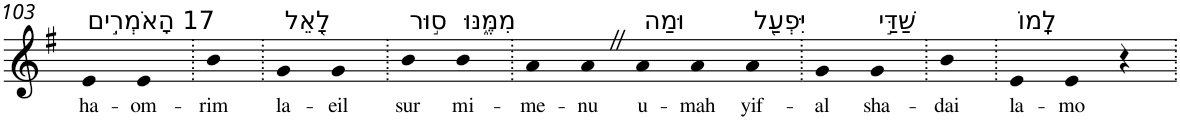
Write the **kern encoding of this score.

**kern	**text
*part1	*part1
*staff1	*staff1
*I"Piano	*
*I'Pno	*
!!LO:PB:g=z
*clefG2	*
*k[f#]	*
*G:	*
=103	=103
!LO:TX:a:t=17 הָאֹמְרִ֣ים	!
!	!LO:LY:b
4e	ha-
!	!LO:LY:b
4e	-om-
=104.	=104.
!	!LO:LY:b
4b	-rim
=105.	=105.
!LO:TX:a:t=לָ֭אֵל	!
!	!LO:LY:b
4g	la-
!	!LO:LY:b
4g	-eil
=106.	=106.
!LO:TX:a:t=ס֣וּר	!
!	!LO:LY:b
4b	sur
!LO:TX:a:t=מִמֶּ֑נּוּ	!
!	!LO:LY:b
4b	mi-
=107.	=107.
!	!LO:LY:b
4a	-me-
!	!LO:LY:b
4aZ	-nu
!LO:TX:a:t=וּמַה	!
!	!LO:LY:b
4a	u-
!	!LO:LY:b
4a	-mah
!LO:TX:a:t=יִּפְעַ֖ל	!
!	!LO:LY:b
4a	yif-
=108.	=108.
!	!LO:LY:b
4g	-al
!LO:TX:a:t=שַׁדַּ֣י	!
!	!LO:LY:b
4g	sha-
=109.	=109.
!	!LO:LY:b
4b	-dai
=110.	=110.
!LO:TX:a:t=לָֽמוֹ	!
!	!LO:LY:b
4e	la-
!	!LO:LY:b
4e	-mo
4r	.
=.	=.
*-	*-
